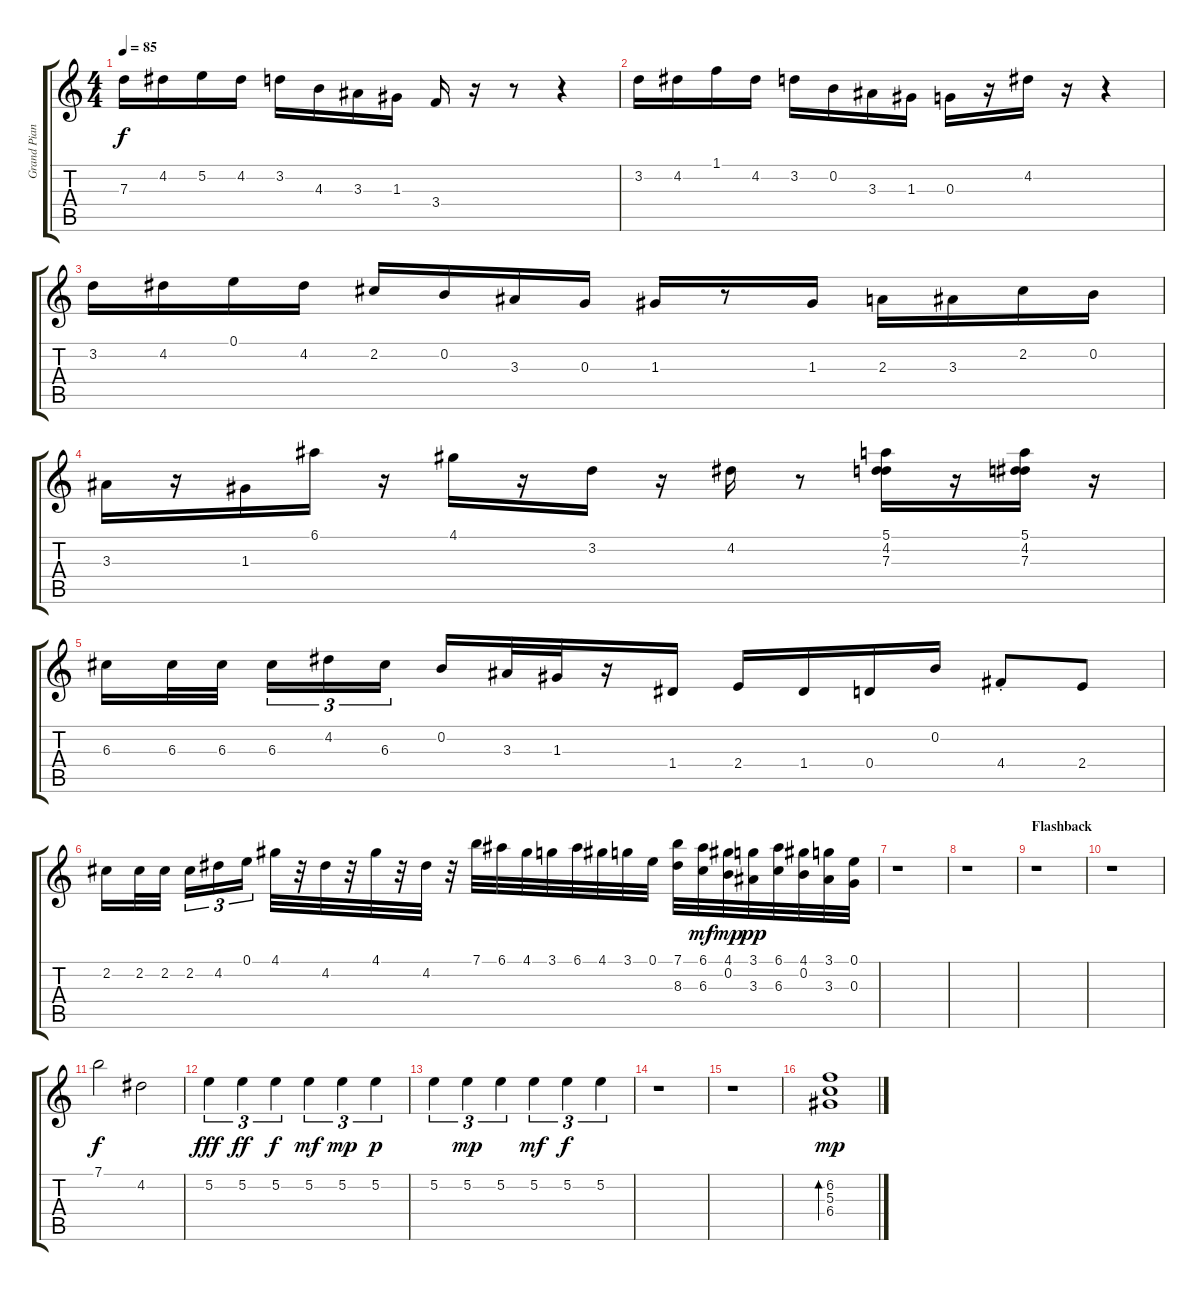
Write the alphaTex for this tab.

\track ("Grand Piano (R. Hand)" "Grand Pian") {instrument acousticgrandpiano}
\staff {score tabs}
\tuning (E5 B4 G4 D4 A3 E3) {hide}
\ts (4 4)
\tempo 85
\clef g2
\ks c
7.3.16{dy f} 4.2.16 5.2.16 4.2.16 3.2.16 4.3.16 3.3.16 1.3.16 3.4.16 r.16 r.8 r.4 |
3.2.16 4.2.16 1.1.16 4.2.16 3.2.16 0.2.16 3.3.16 1.3.16 0.3.16 r.16 4.2.16 r.16 r.4 |
3.2.16 4.2.16 0.1.16 4.2.16 2.2.16 0.2.16 3.3.16 0.3.16 1.3.16 r.8 1.3.16 2.3.16 3.3.16 2.2.16 0.2.16 |
3.3.16 r.16 1.3.16 6.1.16 r.16 4.1.16 r.16 3.2.16 r.16 4.2.16 r.8 (5.1 4.2 7.3).16 r.16 (5.1 4.2 7.3).16 r.16 |
6.3.16 6.3.32 6.3.32 6.3.16{tu (3 2)} 4.2.16{tu (3 2)} 6.3.16{tu (3 2)} 0.2.16 3.3.32 1.3.32 r.16 1.4.16 2.4.16 1.4.16 0.4.16 0.2.16 4.4{st}.8 2.4.8 |
2.2.16 2.2.32 2.2.32 2.2.16{tu (3 2)} 4.2.16{tu (3 2)} 0.1.16{tu (3 2)} 4.1.32 r.32 4.2.32 r.32 4.1.32 r.32 4.2.32 r.32 7.1.32 6.1.32 4.1.32 3.1.32 6.1.32 4.1.32 3.1.32 0.1.32 (7.1 8.3).32 (6.1 6.3).32{dy mf} (4.1 0.2).32{dy mp} (3.1 3.3).32{dy pp} (6.1 6.3).32 (4.1 0.2).32 (3.1 3.3).32 (0.1 0.3).32 |
r.1 |
r.1 |
\section ("" "Flashback")
r.1 |
r.1 |
7.1.2{dy f} 4.2.2 |
5.2.4{tu (3 2) dy fff} 5.2.4{tu (3 2) dy ff} 5.2.4{tu (3 2) dy f} 5.2.4{tu (3 2) dy mf} 5.2.4{tu (3 2) dy mp} 5.2.4{tu (3 2) dy p} |
5.2.4{tu (3 2)} 5.2.4{tu (3 2) dy mp} 5.2.4{tu (3 2)} 5.2.4{tu (3 2) dy mf} 5.2.4{tu (3 2) dy f} 5.2.4{tu (3 2)} |
r.1 |
r.1 |
(6.2 5.3 6.4).1{bd 480 dy mp}
